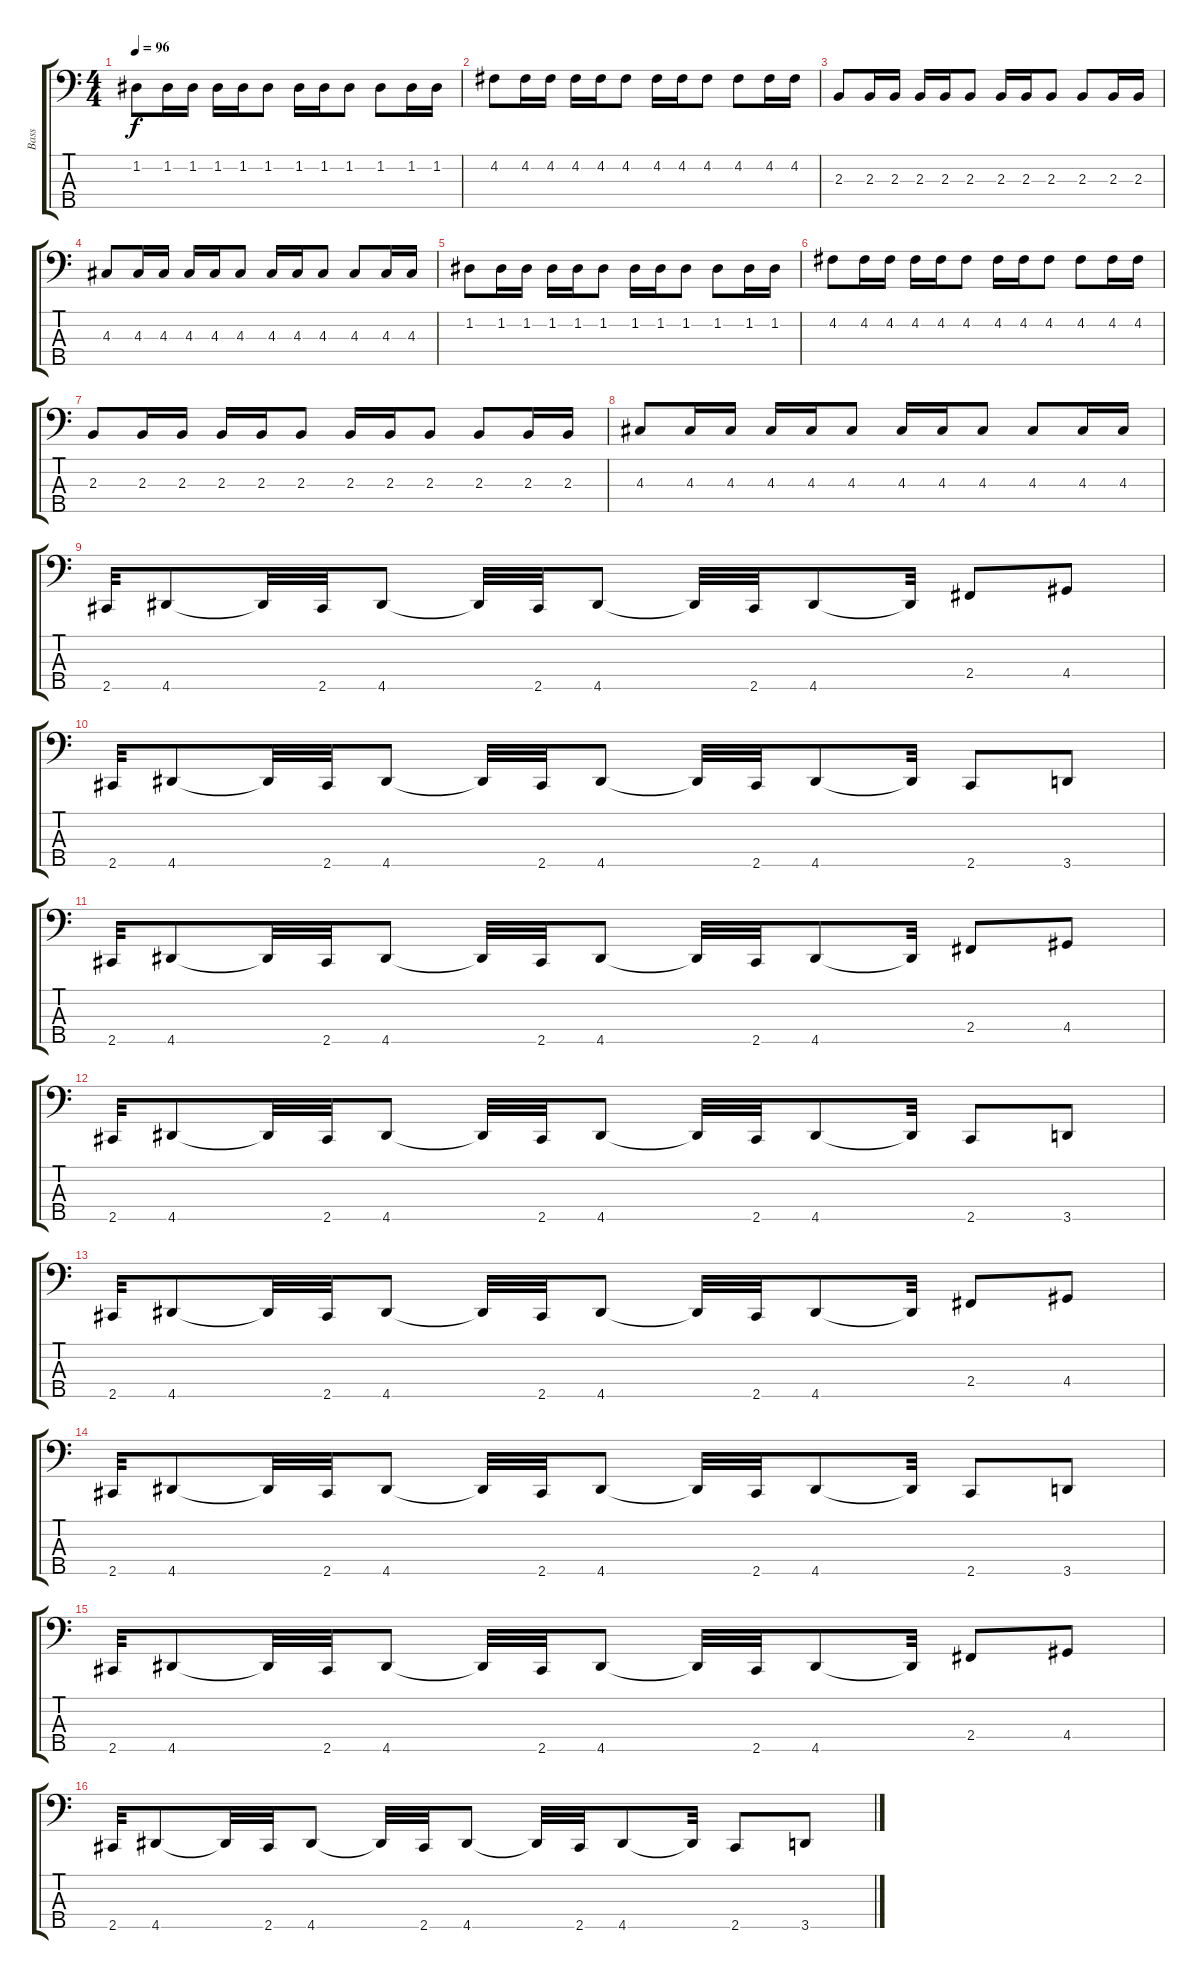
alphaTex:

\track ("Bass" "Bass") {instrument electricbassfinger}
\staff {score tabs}
\tuning (G2 D2 A1 E1 B0) {hide}
\ts (4 4)
\tempo 96
\clef f4
\ks c
1.2.8{dy f} 1.2.16 1.2.16 1.2.16 1.2.16 1.2.8 1.2.16 1.2.16 1.2.8 1.2.8 1.2.16 1.2.16 |
4.2.8 4.2.16 4.2.16 4.2.16 4.2.16 4.2.8 4.2.16 4.2.16 4.2.8 4.2.8 4.2.16 4.2.16 |
2.3.8 2.3.16 2.3.16 2.3.16 2.3.16 2.3.8 2.3.16 2.3.16 2.3.8 2.3.8 2.3.16 2.3.16 |
4.3.8 4.3.16 4.3.16 4.3.16 4.3.16 4.3.8 4.3.16 4.3.16 4.3.8 4.3.8 4.3.16 4.3.16 |
1.2.8 1.2.16 1.2.16 1.2.16 1.2.16 1.2.8 1.2.16 1.2.16 1.2.8 1.2.8 1.2.16 1.2.16 |
4.2.8 4.2.16 4.2.16 4.2.16 4.2.16 4.2.8 4.2.16 4.2.16 4.2.8 4.2.8 4.2.16 4.2.16 |
2.3.8 2.3.16 2.3.16 2.3.16 2.3.16 2.3.8 2.3.16 2.3.16 2.3.8 2.3.8 2.3.16 2.3.16 |
4.3.8 4.3.16 4.3.16 4.3.16 4.3.16 4.3.8 4.3.16 4.3.16 4.3.8 4.3.8 4.3.16 4.3.16 |
2.5.32 4.5.8 4.5{t}.32 2.5.32 4.5.8 4.5{t}.32 2.5.32 4.5.8 4.5{t}.32 2.5.32 4.5.8 4.5{t}.32 2.4.8 4.4.8 |
2.5.32 4.5.8 4.5{t}.32 2.5.32 4.5.8 4.5{t}.32 2.5.32 4.5.8 4.5{t}.32 2.5.32 4.5.8 4.5{t}.32 2.5.8 3.5.8 |
2.5.32 4.5.8 4.5{t}.32 2.5.32 4.5.8 4.5{t}.32 2.5.32 4.5.8 4.5{t}.32 2.5.32 4.5.8 4.5{t}.32 2.4.8 4.4.8 |
2.5.32 4.5.8 4.5{t}.32 2.5.32 4.5.8 4.5{t}.32 2.5.32 4.5.8 4.5{t}.32 2.5.32 4.5.8 4.5{t}.32 2.5.8 3.5.8 |
2.5.32 4.5.8 4.5{t}.32 2.5.32 4.5.8 4.5{t}.32 2.5.32 4.5.8 4.5{t}.32 2.5.32 4.5.8 4.5{t}.32 2.4.8 4.4.8 |
2.5.32 4.5.8 4.5{t}.32 2.5.32 4.5.8 4.5{t}.32 2.5.32 4.5.8 4.5{t}.32 2.5.32 4.5.8 4.5{t}.32 2.5.8 3.5.8 |
2.5.32 4.5.8 4.5{t}.32 2.5.32 4.5.8 4.5{t}.32 2.5.32 4.5.8 4.5{t}.32 2.5.32 4.5.8 4.5{t}.32 2.4.8 4.4.8 |
2.5.32 4.5.8 4.5{t}.32 2.5.32 4.5.8 4.5{t}.32 2.5.32 4.5.8 4.5{t}.32 2.5.32 4.5.8 4.5{t}.32 2.5.8 3.5.8
